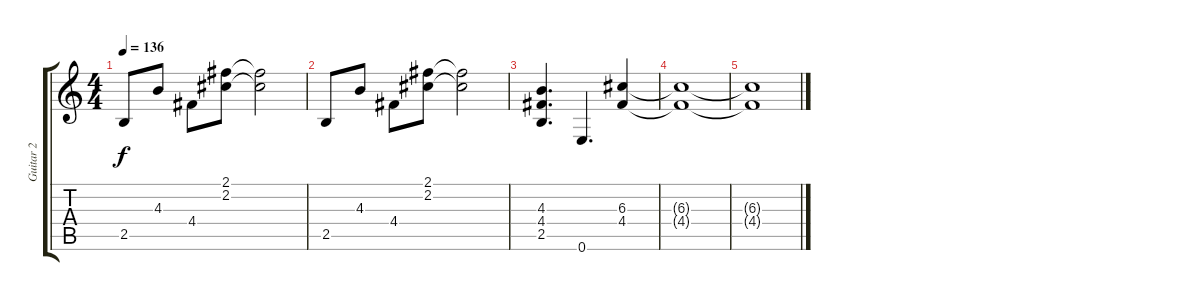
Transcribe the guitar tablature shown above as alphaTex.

\track ("Guitar 2" "Guitar 2") {instrument overdrivenguitar}
\staff {score tabs}
\tuning (E4 B3 G3 D3 A2 E2) {hide}
\ts (4 4)
\tempo 136
\clef g2
\ks c
2.5.8{dy f} 4.3.8 4.4.8 (2.1 2.2).8 (2.1{t} 2.2{t}).2 |
2.5.8 4.3.8 4.4.8 (2.1 2.2).8 (2.1{t} 2.2{t}).2 |
(4.3 4.4 2.5).4{d} 0.6.4{d} (6.3 4.4).4 |
(6.3{t} 4.4{t}).1{volume 0} |
(6.3{t} 4.4{t}).1
